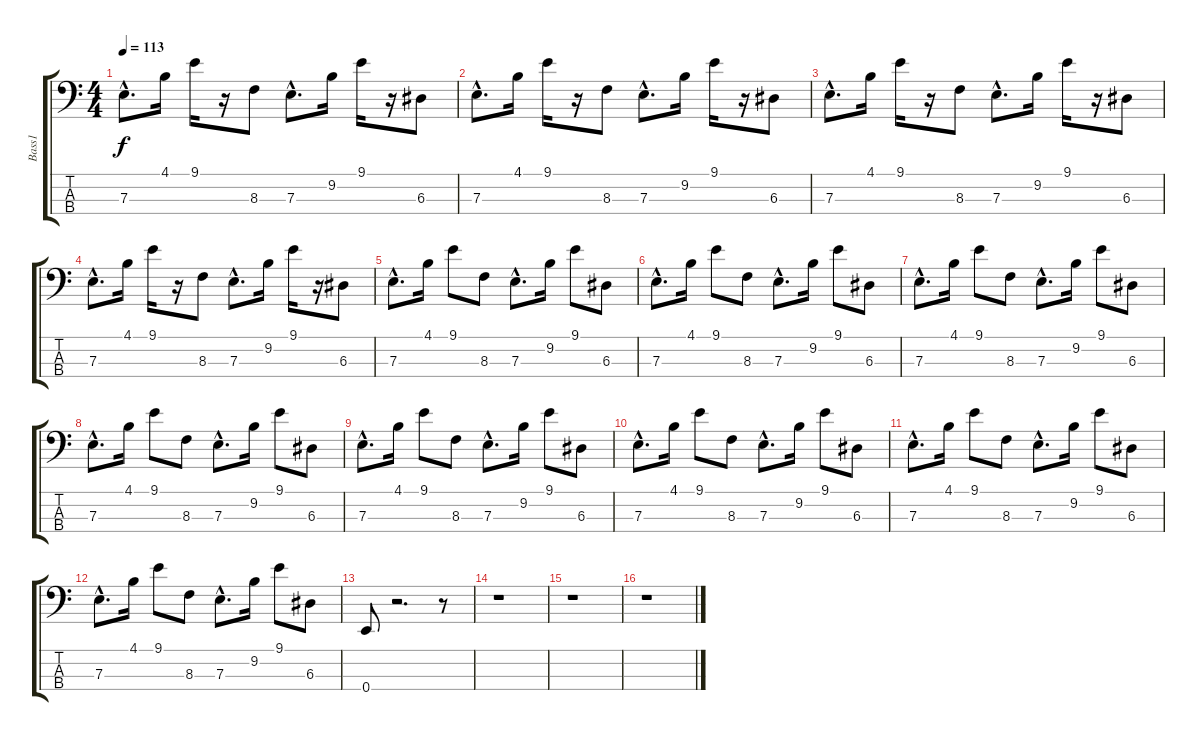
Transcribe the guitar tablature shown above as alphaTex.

\track ("Bass1" "Bass1") {instrument electricbasspick}
\staff {score tabs}
\tuning (G2 D2 A1 E1) {hide}
\ts (4 4)
\tempo 113
\clef f4
\ks c
7.3{hac}.8{d dy f} 4.1.16 9.1.16 r.16 8.3.8 7.3{hac}.8{d} 9.2.16 9.1.16 r.16 6.3.8 |
7.3{hac}.8{d} 4.1.16 9.1.16 r.16 8.3.8 7.3{hac}.8{d} 9.2.16 9.1.16 r.16 6.3.8 |
7.3{hac}.8{d} 4.1.16 9.1.16 r.16 8.3.8 7.3{hac}.8{d} 9.2.16 9.1.16 r.16 6.3.8 |
7.3{hac}.8{d} 4.1.16 9.1.16 r.16 8.3.8 7.3{hac}.8{d} 9.2.16 9.1.16 r.16 6.3.8 |
7.3{hac}.8{d} 4.1.16 9.1.8 8.3.8 7.3{hac}.8{d} 9.2.16 9.1.8 6.3.8 |
7.3{hac}.8{d} 4.1.16 9.1.8 8.3.8 7.3{hac}.8{d} 9.2.16 9.1.8 6.3.8 |
7.3{hac}.8{d} 4.1.16 9.1.8 8.3.8 7.3{hac}.8{d} 9.2.16 9.1.8 6.3.8 |
7.3{hac}.8{d} 4.1.16 9.1.8 8.3.8 7.3{hac}.8{d} 9.2.16 9.1.8 6.3.8 |
7.3{hac}.8{d} 4.1.16 9.1.8 8.3.8 7.3{hac}.8{d} 9.2.16 9.1.8 6.3.8 |
7.3{hac}.8{d} 4.1.16 9.1.8 8.3.8 7.3{hac}.8{d} 9.2.16 9.1.8 6.3.8 |
7.3{hac}.8{d} 4.1.16 9.1.8 8.3.8 7.3{hac}.8{d} 9.2.16 9.1.8 6.3.8 |
7.3{hac}.8{d} 4.1.16 9.1.8 8.3.8 7.3{hac}.8{d} 9.2.16 9.1.8 6.3.8 |
0.4.8 r.2{d} r.8 |
r.1 |
r.1 |
r.1
